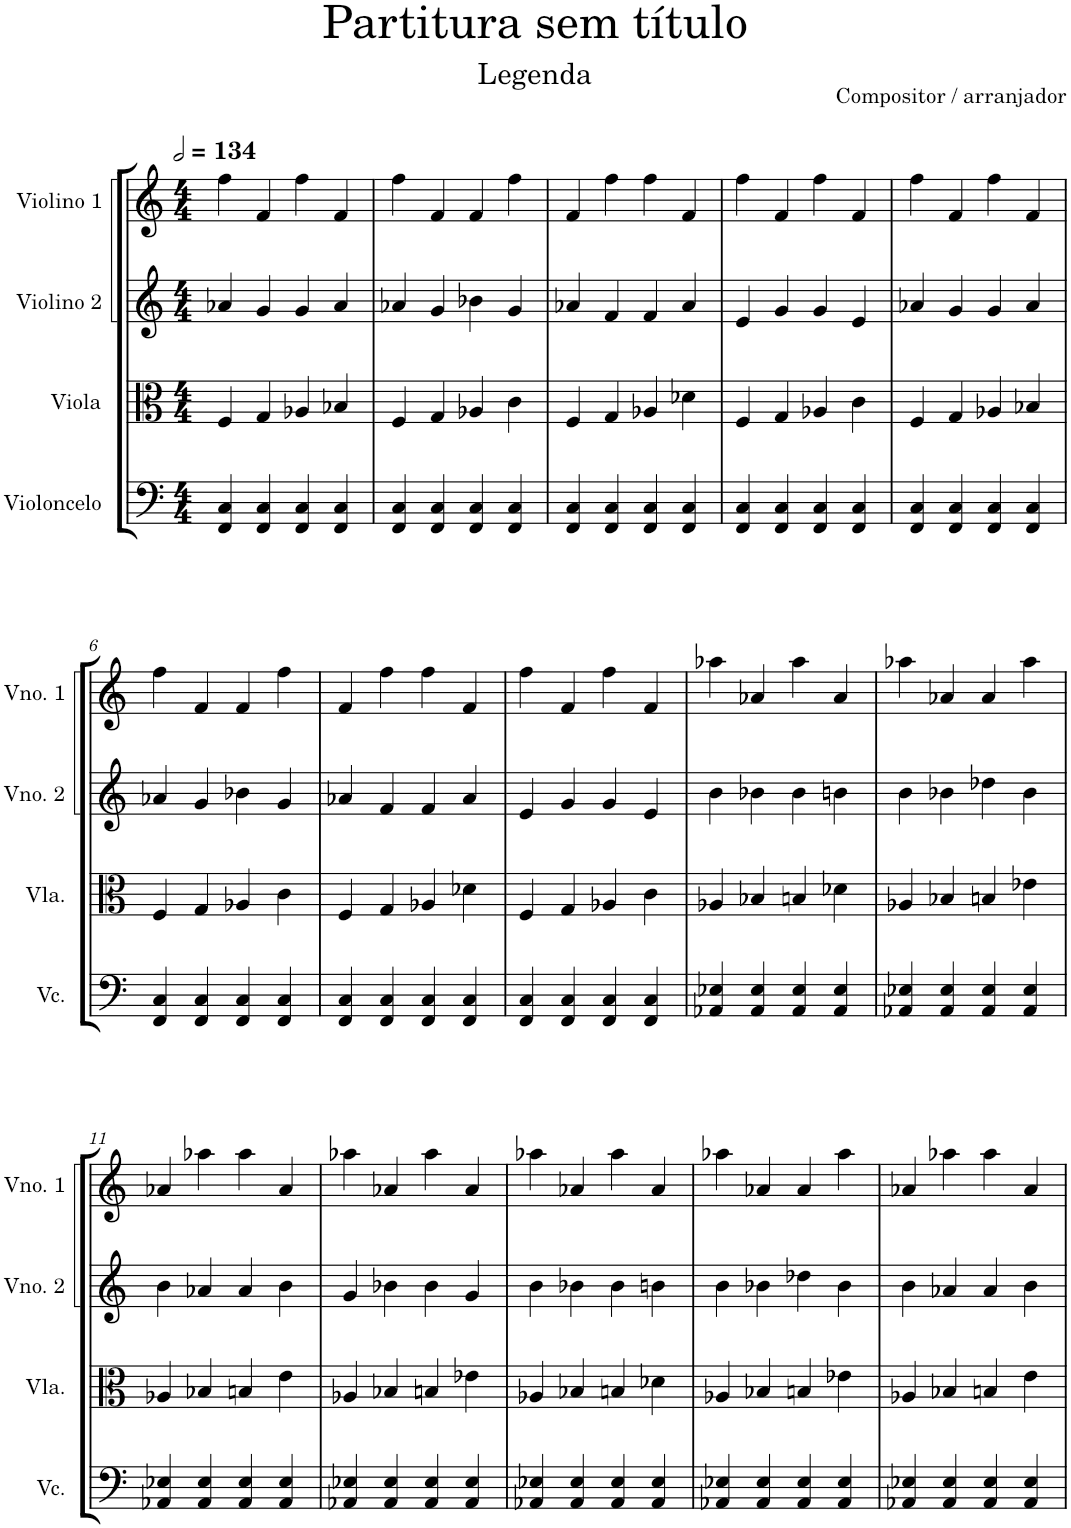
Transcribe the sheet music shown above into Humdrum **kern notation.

**kern	**kern	**kern	**kern
*part4	*part3	*part2	*part1
*staff4	*staff3	*staff2	*staff1
*I"Violoncelo	*I"Viola	*I"Violino 2	*I"Violino 1
*I'Vc.	*I'Vla.	*I'Vno. 2	*I'Vno. 1
*clefF4	*clefC3	*clefG2	*clefG2
*k[]	*k[]	*k[]	*k[]
*M4/4	*M4/4	*M4/4	*M4/4
*MM268	*MM268	*MM268	*MM268
=1	=1	=1	=1
4FF/ 4C/	4F/	4a-X/	4ff\
4FF/ 4C/	4G/	4g/	4f/
4FF/ 4C/	4A-X/	4g/	4ff\
4FF/ 4C/	4B-X/	4a-/	4f/
=2	=2	=2	=2
4FF/ 4C/	4F/	4a-X/	4ff\
4FF/ 4C/	4G/	4g/	4f/
4FF/ 4C/	4A-X/	4b-X\	4f/
4FF/ 4C/	4c\	4g/	4ff\
=3	=3	=3	=3
4FF/ 4C/	4F/	4a-X/	4f/
4FF/ 4C/	4G/	4f/	4ff\
4FF/ 4C/	4A-X/	4f/	4ff\
4FF/ 4C/	4d-X\	4a-/	4f/
=4	=4	=4	=4
4FF/ 4C/	4F/	4e/	4ff\
4FF/ 4C/	4G/	4g/	4f/
4FF/ 4C/	4A-X/	4g/	4ff\
4FF/ 4C/	4c\	4e/	4f/
=5	=5	=5	=5
4FF/ 4C/	4F/	4a-X/	4ff\
4FF/ 4C/	4G/	4g/	4f/
4FF/ 4C/	4A-X/	4g/	4ff\
4FF/ 4C/	4B-X/	4a-/	4f/
!!LO:LB:g=z
=6	=6	=6	=6
4FF/ 4C/	4F/	4a-X/	4ff\
4FF/ 4C/	4G/	4g/	4f/
4FF/ 4C/	4A-X/	4b-X\	4f/
4FF/ 4C/	4c\	4g/	4ff\
=7	=7	=7	=7
4FF/ 4C/	4F/	4a-X/	4f/
4FF/ 4C/	4G/	4f/	4ff\
4FF/ 4C/	4A-X/	4f/	4ff\
4FF/ 4C/	4d-X\	4a-/	4f/
=8	=8	=8	=8
4FF/ 4C/	4F/	4e/	4ff\
4FF/ 4C/	4G/	4g/	4f/
4FF/ 4C/	4A-X/	4g/	4ff\
4FF/ 4C/	4c\	4e/	4f/
=9	=9	=9	=9
4AA-X/ 4E-X/	4A-X/	4b\	4aa-X\
4AA-/ 4E-/	4B-X/	4b-X\	4a-X/
4AA-/ 4E-/	4Bn/	4b-\	4aa-\
4AA-/ 4E-/	4d-X\	4bn\	4a-/
=10	=10	=10	=10
4AA-X/ 4E-X/	4A-X/	4b\	4aa-X\
4AA-/ 4E-/	4B-X/	4b-X\	4a-X/
4AA-/ 4E-/	4Bn/	4dd-X\	4a-/
4AA-/ 4E-/	4e-X\	4b-\	4aa-\
!!LO:LB:g=z
=11	=11	=11	=11
4AA-X/ 4E-X/	4A-X/	4b\	4a-X/
4AA-/ 4E-/	4B-X/	4a-X/	4aa-X\
4AA-/ 4E-/	4Bn/	4a-/	4aa-\
4AA-/ 4E-/	4e\	4b\	4a-/
=12	=12	=12	=12
4AA-X/ 4E-X/	4A-X/	4g/	4aa-X\
4AA-/ 4E-/	4B-X/	4b-X\	4a-X/
4AA-/ 4E-/	4Bn/	4b-\	4aa-\
4AA-/ 4E-/	4e-X\	4g/	4a-/
=13	=13	=13	=13
4AA-X/ 4E-X/	4A-X/	4b\	4aa-X\
4AA-/ 4E-/	4B-X/	4b-X\	4a-X/
4AA-/ 4E-/	4Bn/	4b-\	4aa-\
4AA-/ 4E-/	4d-X\	4bn\	4a-/
=14	=14	=14	=14
4AA-X/ 4E-X/	4A-X/	4b\	4aa-X\
4AA-/ 4E-/	4B-X/	4b-X\	4a-X/
4AA-/ 4E-/	4Bn/	4dd-X\	4a-/
4AA-/ 4E-/	4e-X\	4b-\	4aa-\
=15	=15	=15	=15
4AA-X/ 4E-X/	4A-X/	4b\	4a-X/
4AA-/ 4E-/	4B-X/	4a-X/	4aa-X\
4AA-/ 4E-/	4Bn/	4a-/	4aa-\
4AA-/ 4E-/	4e\	4b\	4a-/
=	=	=	=
*-	*-	*-	*-
